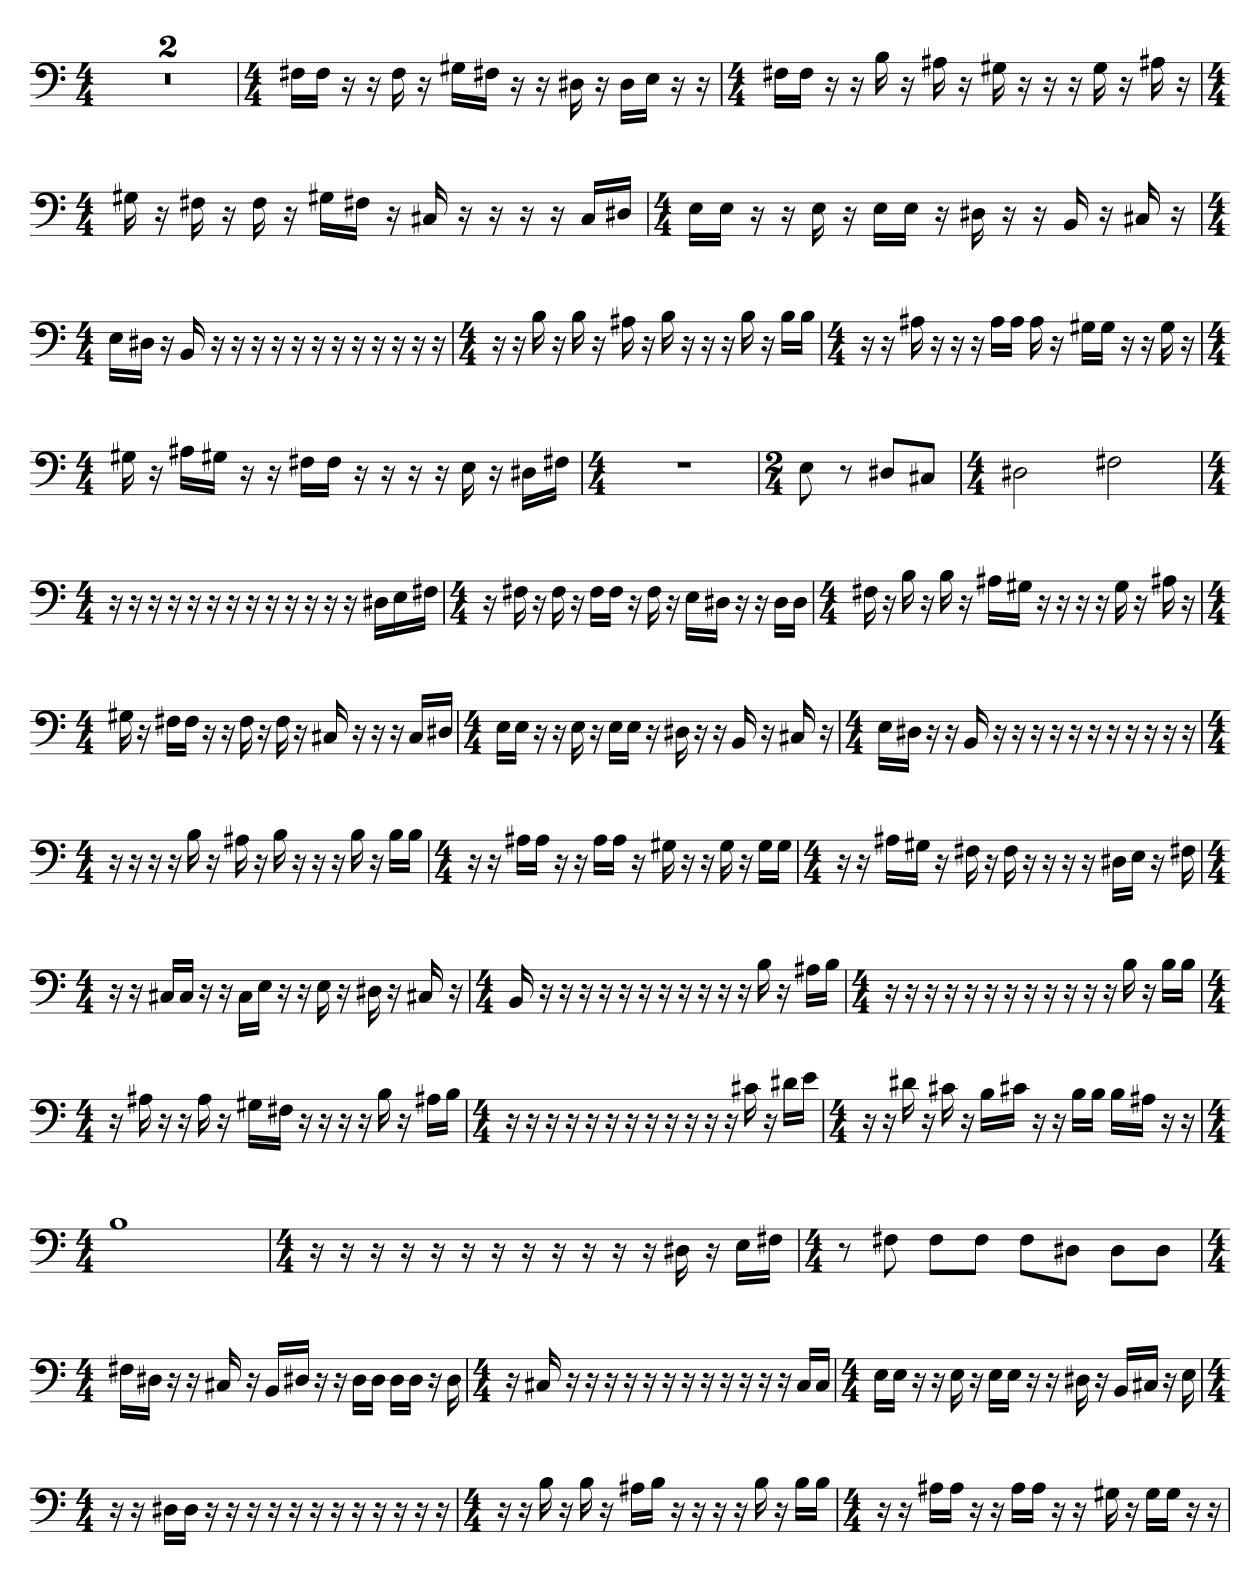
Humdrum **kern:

**kern
*part1
*staff1
*M4/4
=
1r
=
*M4/4
1r
=
*M4/4
16F#XLL
16F#JJ
16r
16r
16F#
16r
16G#XLL
16F#XJJ
16r
16r
16D#X
16r
16D#LL
16EJJ
16r
16r
=
*M4/4
16F#XLL
16F#JJ
16r
16r
16B
16r
16A#X
16r
16G#X
16r
16r
16r
16G#
16r
16A#X
16r
=
*M4/4
16G#X
16r
16F#X
16r
16F#
16r
16G#XLL
16F#XJJ
16r
16C#X
16r
16r
16r
16r
16C#LL
16D#XJJ
=
*M4/4
16ELL
16EJJ
16r
16r
16E
16r
16ELL
16EJJ
16r
16D#X
16r
16r
16BB
16r
16C#X
16r
=
*M4/4
16ELL
16D#XJJ
16r
16BB
16r
16r
16r
16r
16r
16r
16r
16r
16r
16r
16r
16r
=
*M4/4
16r
16r
16B
16r
16B
16r
16A#X
16r
16B
16r
16r
16r
16B
16r
16BLL
16BJJ
=
*M4/4
16r
16r
16A#X
16r
16r
16r
16A#LL
16A#JJ
16A#
16r
16G#XLL
16G#JJ
16r
16r
16G#
16r
=
*M4/4
16G#X
16r
16A#XLL
16G#XJJ
16r
16r
16F#XLL
16F#JJ
16r
16r
16r
16r
16E
16r
16D#XLL
16F#XJJ
=
*M4/4
1r
=
*M2/4
8E
8r
8D#XL
8C#XJ
=
*M4/4
2D#X
2F#X
=
*M4/4
16r
16r
16r
16r
16r
16r
16r
16r
16r
16r
16r
16r
16r
16D#XLL
16E
16F#XJJ
=
*M4/4
16r
16F#X
16r
16F#
16r
16F#LL
16F#JJ
16r
16F#
16r
16ELL
16D#XJJ
16r
16r
16D#LL
16D#JJ
=
*M4/4
16F#X
16r
16B
16r
16B
16r
16A#XLL
16G#XJJ
16r
16r
16r
16r
16G#
16r
16A#X
16r
=
*M4/4
16G#X
16r
16F#XLL
16F#JJ
16r
16r
16F#
16r
16F#
16r
16C#X
16r
16r
16r
16C#LL
16D#XJJ
=
*M4/4
16ELL
16EJJ
16r
16r
16E
16r
16ELL
16EJJ
16r
16D#X
16r
16r
16BB
16r
16C#X
16r
=
*M4/4
16ELL
16D#XJJ
16r
16r
16BB
16r
16r
16r
16r
16r
16r
16r
16r
16r
16r
16r
=
*M4/4
16r
16r
16r
16r
16B
16r
16A#X
16r
16B
16r
16r
16r
16B
16r
16BLL
16BJJ
=
*M4/4
16r
16r
16A#XLL
16A#JJ
16r
16r
16A#LL
16A#JJ
16r
16G#X
16r
16r
16G#
16r
16G#LL
16G#JJ
=
*M4/4
16r
16r
16A#XLL
16G#XJJ
16r
16F#X
16r
16F#
16r
16r
16r
16r
16D#XLL
16EJJ
16r
16F#X
=
*M4/4
16r
16r
16C#XLL
16C#JJ
16r
16r
16C#LL
16EJJ
16r
16r
16E
16r
16D#X
16r
16C#X
16r
=
*M4/4
16BB
16r
16r
16r
16r
16r
16r
16r
16r
16r
16r
16r
16B
16r
16A#XLL
16BJJ
=
*M4/4
16r
16r
16r
16r
16r
16r
16r
16r
16r
16r
16r
16r
16B
16r
16BLL
16BJJ
=
*M4/4
16r
16A#X
16r
16r
16A#
16r
16G#XLL
16F#XJJ
16r
16r
16r
16r
16B
16r
16A#XLL
16BJJ
=
*M4/4
16r
16r
16r
16r
16r
16r
16r
16r
16r
16r
16r
16r
16c#X
16r
16d#XLL
16eJJ
=
*M4/4
16r
16r
16d#X
16r
16c#X
16r
16BLL
16c#XJJ
16r
16r
16BLL
16BJJ
16BLL
16A#XJJ
16r
16r
=
*M4/4
1B
=
*M4/4
16r
16r
16r
16r
16r
16r
16r
16r
16r
16r
16r
16r
16D#X
16r
16ELL
16F#XJJ
=
*M4/4
8r
8F#X
8F#L
8F#J
8F#L
8D#XJ
8D#L
8D#J
=
*M4/4
16F#XLL
16D#XJJ
16r
16r
16C#X
16r
16BBLL
16D#XJJ
16r
16r
16D#LL
16D#JJ
16D#LL
16D#JJ
16r
16D#
=
*M4/4
16r
16C#X
16r
16r
16r
16r
16r
16r
16r
16r
16r
16r
16r
16r
16C#LL
16C#JJ
=
*M4/4
16ELL
16EJJ
16r
16r
16E
16r
16ELL
16EJJ
16r
16r
16D#X
16r
16BBLL
16C#XJJ
16r
16E
=
*M4/4
16r
16r
16D#XLL
16D#JJ
16r
16r
16r
16r
16r
16r
16r
16r
16r
16r
16r
16r
=
*M4/4
16r
16r
16B
16r
16B
16r
16A#XLL
16BJJ
16r
16r
16r
16r
16B
16r
16BLL
16BJJ
=
*M4/4
16r
16r
16A#XLL
16A#JJ
16r
16r
16A#LL
16A#JJ
16r
16r
16G#X
16r
16G#LL
16G#JJ
16r
16r
=
*-
